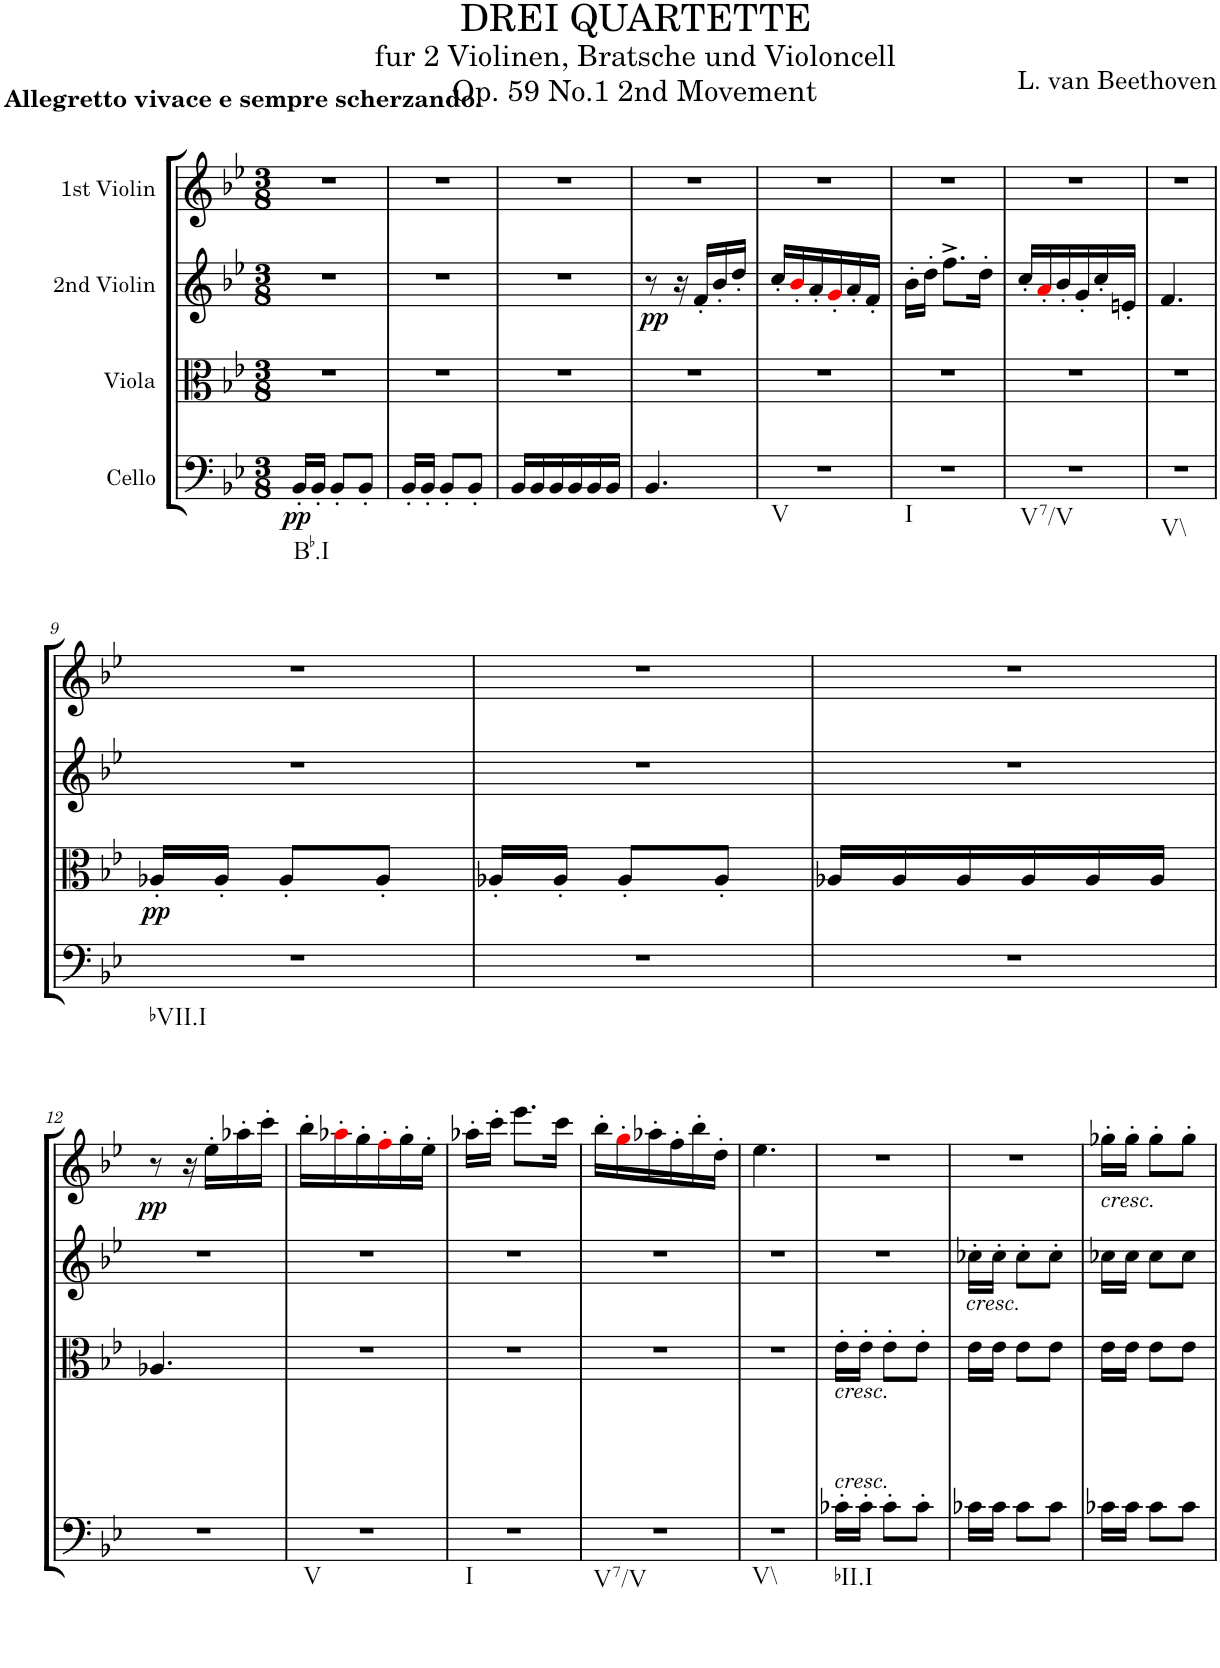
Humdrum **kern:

**kern	**dynam	**kern	**dynam	**kern	**dynam	**kern	**dynam
*part4	*part4	*part3	*part3	*part2	*part2	*part1	*part1
*staff4	*staff4	*staff3	*staff3	*staff2	*staff2	*staff1	*staff1
*I"Cello	*	*I"Viola	*	*I"2nd Violin	*	*I"1st Violin	*
*	*	*I'Vla	*	*I'Vln	*	*I'Vln	*
*clefF4	*	*clefC3	*	*clefG2	*	*clefG2	*
*k[b-e-]	*	*k[b-e-]	*	*k[b-e-]	*	*k[b-e-]	*
*B-:	*	*B-:	*	*B-:	*	*B-:	*
*M3/8	*	*M3/8	*	*M3/8	*	*M3/8	*
=1	=1	=1	=1	=1	=1	=1	=1
!	!	!	!	!	!	!LO:TX:a:B:t=Allegretto vivace e sempre scherzando.	!
!LO:TX:b:t=Bb.I	!	!	!	!	!	!	!
!	!LO:DY:b	!	!	!	!	!	!
16BB-'/LL	pp	4.r	.	4.r	.	4.r	.
16BB-'/JJ	.	.	.	.	.	.	.
8BB-'/L	.	.	.	.	.	.	.
8BB-'/J	.	.	.	.	.	.	.
=2	=2	=2	=2	=2	=2	=2	=2
16BB-'/LL	.	4.r	.	4.r	.	4.r	.
16BB-'/JJ	.	.	.	.	.	.	.
8BB-'/L	.	.	.	.	.	.	.
8BB-'/J	.	.	.	.	.	.	.
=3	=3	=3	=3	=3	=3	=3	=3
16BB-/LL	.	4.r	.	4.r	.	4.r	.
16BB-/	.	.	.	.	.	.	.
16BB-/	.	.	.	.	.	.	.
16BB-/	.	.	.	.	.	.	.
16BB-/	.	.	.	.	.	.	.
16BB-/JJ	.	.	.	.	.	.	.
=4	=4	=4	=4	=4	=4	=4	=4
!	!	!	!	!	!LO:DY:b	!	!
4.BB-/	.	4.r	.	8r	pp	4.r	.
.	.	.	.	16r	.	.	.
.	.	.	.	16f'/LL	.	.	.
.	.	.	.	16b-'/	.	.	.
.	.	.	.	16dd'/JJ	.	.	.
=5	=5	=5	=5	=5	=5	=5	=5
!LO:TX:b:t=V	!	!	!	!	!	!	!
4.r	.	4.r	.	16cc'/LL	.	4.r	.
.	.	.	.	16b-'i/	.	.	.
.	.	.	.	16a'/	.	.	.
.	.	.	.	16g'i/	.	.	.
.	.	.	.	16a'/	.	.	.
.	.	.	.	16f'/JJ	.	.	.
=6	=6	=6	=6	=6	=6	=6	=6
!LO:TX:b:t=I	!	!	!	!	!	!	!
4.r	.	4.r	.	16b-'\LL	.	4.r	.
.	.	.	.	16dd'\JJ	.	.	.
.	.	.	.	8.ff^\L	.	.	.
.	.	.	.	16dd'\Jk	.	.	.
=7	=7	=7	=7	=7	=7	=7	=7
!LO:TX:b:t=V7/V	!	!	!	!	!	!	!
4.r	.	4.r	.	16cc'/LL	.	4.r	.
.	.	.	.	16a'i/	.	.	.
.	.	.	.	16b-'/	.	.	.
.	.	.	.	16g'/	.	.	.
.	.	.	.	16cc'/	.	.	.
.	.	.	.	16en'/JJ	.	.	.
=8	=8	=8	=8	=8	=8	=8	=8
!LO:TX:b:t=V\\	!	!	!	!	!	!	!
4.r	.	4.r	.	4.f/	.	4.r	.
!!LO:LB:g=z
=9	=9	=9	=9	=9	=9	=9	=9
!LO:TX:b:t=bVII.I	!	!	!	!	!	!	!
!	!	!	!LO:DY:b	!	!	!	!
4.r	.	16A-X'/LL	pp	4.r	.	4.r	.
.	.	16A-'/JJ	.	.	.	.	.
.	.	8A-'/L	.	.	.	.	.
.	.	8A-'/J	.	.	.	.	.
=10	=10	=10	=10	=10	=10	=10	=10
4.r	.	16A-X'/LL	.	4.r	.	4.r	.
.	.	16A-'/JJ	.	.	.	.	.
.	.	8A-'/L	.	.	.	.	.
.	.	8A-'/J	.	.	.	.	.
=11	=11	=11	=11	=11	=11	=11	=11
4.r	.	16A-X/LL	.	4.r	.	4.r	.
.	.	16A-/	.	.	.	.	.
.	.	16A-/	.	.	.	.	.
.	.	16A-/	.	.	.	.	.
.	.	16A-/	.	.	.	.	.
.	.	16A-/JJ	.	.	.	.	.
!!LO:LB:g=z
=12	=12	=12	=12	=12	=12	=12	=12
!	!	!	!	!	!	!	!LO:DY:b
4.r	.	4.A-X/	.	4.r	.	8r	pp
.	.	.	.	.	.	16r	.
.	.	.	.	.	.	16ee-'\LL	.
.	.	.	.	.	.	16aa-X'\	.
.	.	.	.	.	.	16ccc'\JJ	.
=13	=13	=13	=13	=13	=13	=13	=13
!LO:TX:b:t=V	!	!	!	!	!	!	!
4.r	.	4.r	.	4.r	.	16bb-'\LL	.
.	.	.	.	.	.	16aa-X'i\	.
.	.	.	.	.	.	16gg'\	.
.	.	.	.	.	.	16ff'i\	.
.	.	.	.	.	.	16gg'\	.
.	.	.	.	.	.	16ee-'\JJ	.
=14	=14	=14	=14	=14	=14	=14	=14
!LO:TX:b:t=I	!	!	!	!	!	!	!
4.r	.	4.r	.	4.r	.	16aa-X'\LL	.
.	.	.	.	.	.	16ccc'\JJ	.
.	.	.	.	.	.	8.eee-\L	.
.	.	.	.	.	.	16ccc\Jk	.
=15	=15	=15	=15	=15	=15	=15	=15
!LO:TX:b:t=V7/V	!	!	!	!	!	!	!
4.r	.	4.r	.	4.r	.	16bb-'\LL	.
.	.	.	.	.	.	16gg'i\	.
.	.	.	.	.	.	16aa-X'\	.
.	.	.	.	.	.	16ff'\	.
.	.	.	.	.	.	16bb-'\	.
.	.	.	.	.	.	16dd'\JJ	.
=16	=16	=16	=16	=16	=16	=16	=16
!LO:TX:b:t=V\\	!	!	!	!	!	!	!
4.r	.	4.r	.	4.r	.	4.ee-\	.
=17	=17	=17	=17	=17	=17	=17	=17
!	!	!LO:TX:b:i:t=cresc.	!	!	!	!	!
!	!	!LO:TX:b:i:t=cresc.	!	!	!	!	!
!LO:TX:b:t=bII.I	!	!	!	!	!	!	!
16c-X'\LL	.	16e-'\LL	.	4.r	.	4.r	.
16c-'\JJ	.	16e-'\JJ	.	.	.	.	.
8c-'\L	.	8e-'\L	.	.	.	.	.
8c-'\J	.	8e-'\J	.	.	.	.	.
=18	=18	=18	=18	=18	=18	=18	=18
!	!	!	!	!LO:TX:b:i:t=cresc.	!	!	!
16c-X\LL	.	16e-\LL	.	16cc-X'\LL	.	4.r	.
16c-\JJ	.	16e-\JJ	.	16cc-'\JJ	.	.	.
8c-\L	.	8e-\L	.	8cc-'\L	.	.	.
8c-\J	.	8e-\J	.	8cc-'\J	.	.	.
=19	=19	=19	=19	=19	=19	=19	=19
!	!	!	!	!	!	!LO:TX:b:i:t=cresc.	!
16c-X\LL	.	16e-\LL	.	16cc-X\LL	.	16gg-X'\LL	.
16c-\JJ	.	16e-\JJ	.	16cc-\JJ	.	16gg-'\JJ	.
8c-\L	.	8e-\L	.	8cc-\L	.	8gg-'\L	.
8c-\J	.	8e-\J	.	8cc-\J	.	8gg-'\J	.
=	=	=	=	=	=	=	=
*-	*-	*-	*-	*-	*-	*-	*-
